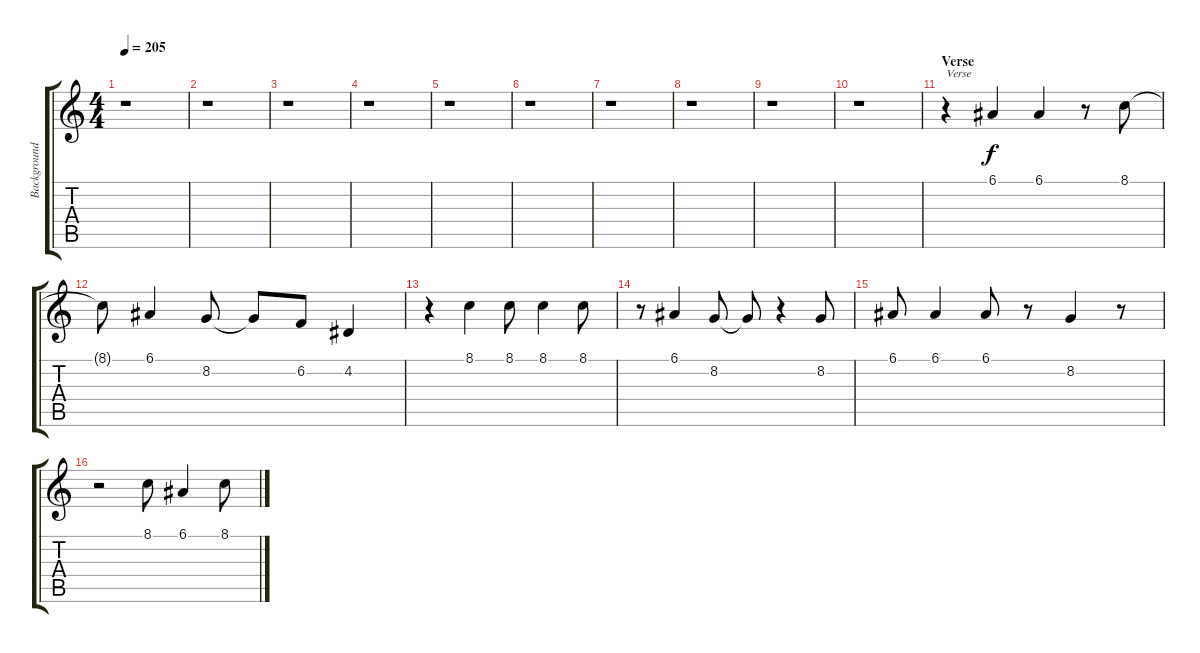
\track ("Background Voice" "Background") {instrument tenorsax}
\staff {score tabs}
\tuning (E4 B3 G3 D3 A2 E2) {hide}
\ts (4 4)
\tempo 205
\clef g2
\ks c
r.1{dy f} |
r.1 |
r.1 |
r.1 |
r.1 |
r.1 |
r.1 |
r.1 |
r.1 |
r.1 |
\section ("" "Verse")
r.4{txt "Verse"} 6.1.4 6.1.4 r.8 8.1.8 |
8.1{t}.8 6.1.4 8.2.8 8.2{t}.8 6.2.8 4.2.4 |
r.4 8.1.4 8.1.8 8.1.4 8.1.8 |
r.8 6.1.4 8.2.8 8.2{t}.8 r.4 8.2.8 |
6.1.8 6.1.4 6.1.8 r.8 8.2.4 r.8 |
r.2 8.1.8 6.1.4 8.1.8
